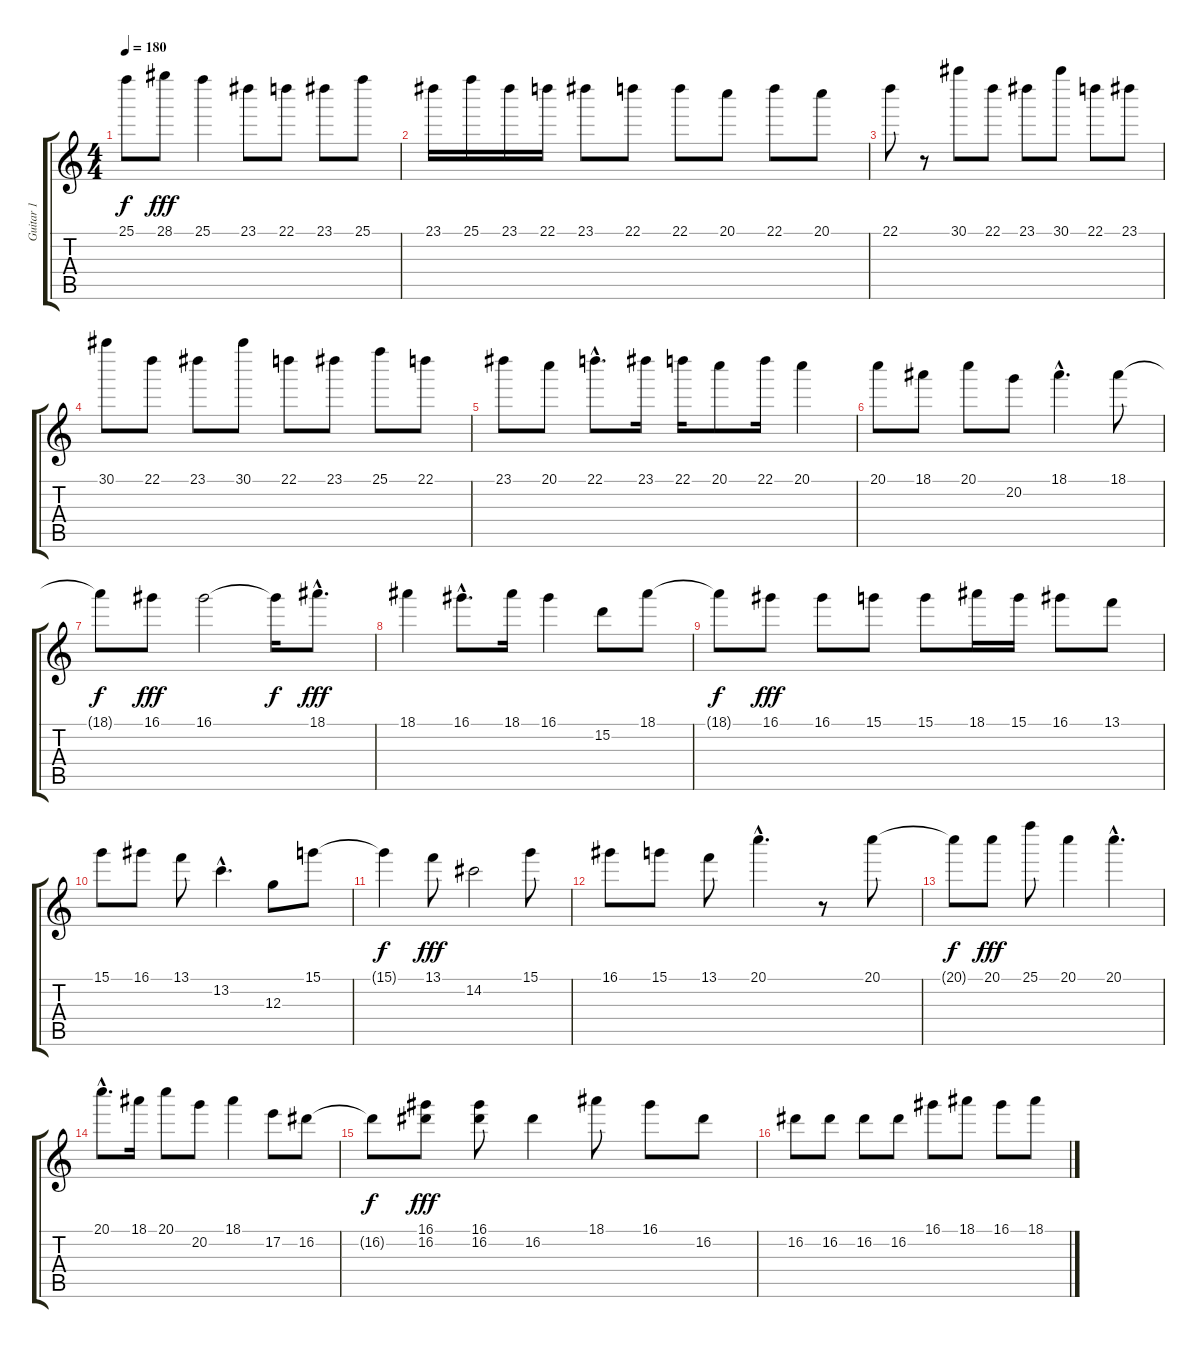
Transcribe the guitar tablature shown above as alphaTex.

\track ("Guitar 1" "Guitar 1") {instrument overdrivenguitar}
\staff {score tabs}
\tuning (E4 B3 G3 D3 A2 E2) {hide}
\ts (4 4)
\tempo 180
\clef g2
\ks c
25.1{t}.8{dy f} 28.1.8{dy fff} 25.1.4 23.1.8 22.1.8 23.1.8 25.1.8 |
23.1.16 25.1.16 23.1.16 22.1.16 23.1.8 22.1.8 22.1.8 20.1.8 22.1.8 20.1.8 |
22.1.8 r.8 30.1.8 22.1.8 23.1.8 30.1.8 22.1.8 23.1.8 |
30.1.8 22.1.8 23.1.8 30.1.8 22.1.8 23.1.8 25.1.8 22.1.8 |
23.1.8 20.1.8 22.1{hac}.8{d} 23.1.16 22.1.16 20.1.8 22.1.16 20.1.4 |
20.1.8 18.1.8 20.1.8 20.2.8 18.1{hac}.4{d} 18.1.8 |
18.1{t}.8{dy f} 16.1.8{dy fff} 16.1.2 16.1{t}.16{dy f} 18.1{hac}.8{d dy fff} |
18.1.4 16.1{hac}.8{d} 18.1.16 16.1.4 15.2.8 18.1.8 |
18.1{t}.8{dy f} 16.1.8{dy fff} 16.1.8 15.1.8 15.1.8 18.1.16 15.1.16 16.1.8 13.1.8 |
15.1.8 16.1.8 13.1.8 13.2{hac}.4{d} 12.3.8 15.1.8 |
15.1{t}.4{dy f} 13.1.8{dy fff} 14.2.2 15.1.8 |
16.1.8 15.1.8 13.1.8 20.1{hac}.4{d} r.8 20.1.8 |
20.1{t}.8{dy f} 20.1.8{dy fff} 25.1.8 20.1.4 20.1{hac}.4{d} |
20.1{hac}.8{d} 18.1.16 20.1.8 20.2.8 18.1.4 17.2.8 16.2.8 |
16.2{t}.8{dy f} (16.1 16.2).8{dy fff} (16.1 16.2).8 16.2.4 18.1.8 16.1.8 16.2.8 |
16.2.8 16.2.8 16.2.8 16.2.8 16.1.8 18.1.8 16.1.8 18.1.8
